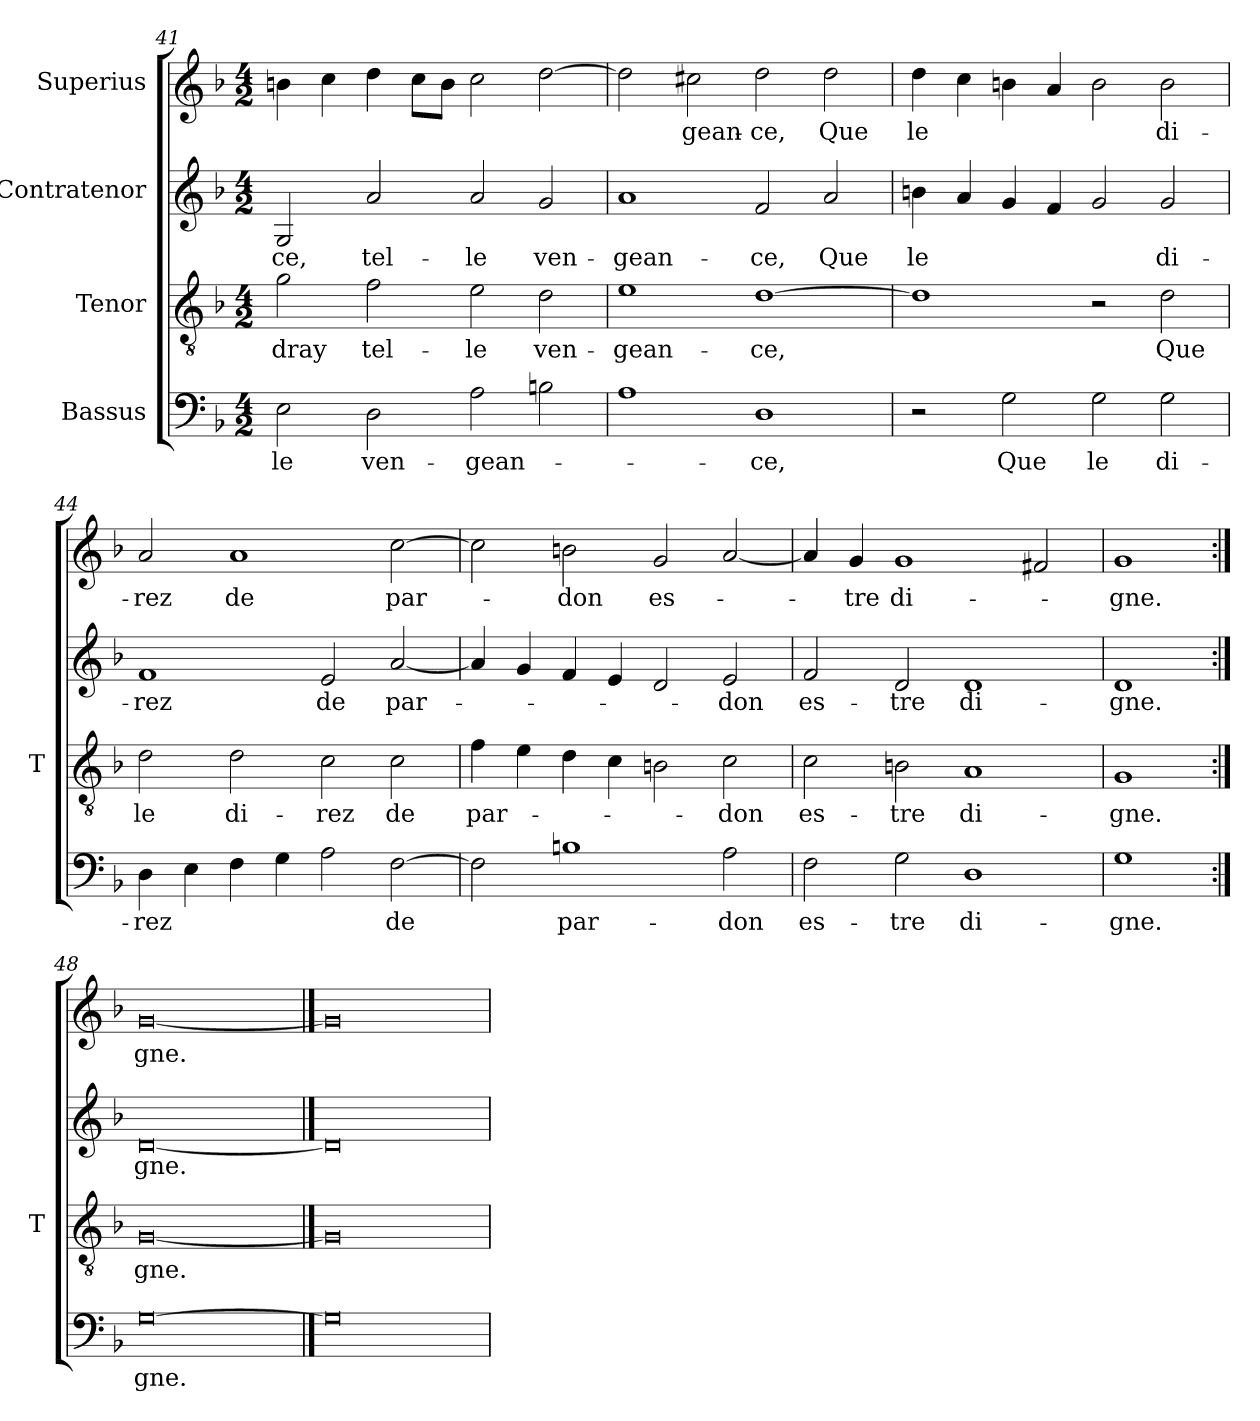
**kern	**text	**kern	**text	**kern	**text	**kern	**text
*part4	*part4	*part3	*part3	*part2	*part2	*part1	*part1
*staff4	*staff4	*staff3	*staff3	*staff2	*staff2	*staff1	*staff1
*I"Bassus	*	*I"Tenor	*	*I"Contratenor	*	*I"Superius	*
*	*	*I'T	*	*	*	*	*
*clefF4	*	*clefGv2	*	*clefG2	*	*clefG2	*
*k[b-]	*	*k[b-]	*	*k[b-]	*	*k[b-]	*
*M4/2	*	*M4/2	*	*M4/2	*	*M4/2	*
=41	=41	=41	=41	=41	=41	=41	=41
2E	-le	2g	-dray	2G	-ce,	4b	.
.	.	.	.	.	.	4cc	.
2D	ven-	2f	tel-	2a	tel-	4dd	.
.	.	.	.	.	.	8ccL	.
.	.	.	.	.	.	8bJ	.
2A	gean-	2e	-le	2a	-le	2cc	.
2Bn	.	2d	ven-	2g	ven-	[2dd	.
=42	=42	=42	=42	=42	=42	=42	=42
1A	.	1e	gean-	1a	gean-	2dd]	.
.	.	.	.	.	.	2cc#X	gean-
1D	-ce,	[1d	-ce,	2f	-ce,	2dd	-ce,
.	.	.	.	2a	-Que	2dd	-Que
=43	=43	=43	=43	=43	=43	=43	=43
2r	.	1d]	.	4bn	-le	4dd	-le
.	.	.	.	4a	.	4cc	.
2G	-Que	.	.	4g	.	4b	.
.	.	.	.	4f	.	4a	.
2G	-le	2r	.	2g	.	2b	.
2G	di-	2d	-Que	2g	di-	2b	di-
=44	=44	=44	=44	=44	=44	=44	=44
4D	-rez	2d	-le	1f	-rez	2a	-rez
4E	.	.	.	.	.	.	.
4F	.	2d	di-	.	.	1a	-de
4G	.	.	.	.	.	.	.
2A	.	2c	-rez	2e	-de	.	.
[2F	-de	2c	-de	[2a	par-	[2cc	par-
=45	=45	=45	=45	=45	=45	=45	=45
2F]	.	4f	par-	4a]	.	2cc]	.
.	.	4e	.	4g	.	.	.
1Bn	par-	4d	.	4f	.	2b	-don
.	.	4c	.	4e	.	.	.
.	.	2Bn	.	2d	.	2g	es-
2A	-don	2c	-don	2e	-don	[2a	.
=46	=46	=46	=46	=46	=46	=46	=46
2F	es-	2c	es-	2f	es-	4a]	.
.	.	.	.	.	.	4g	-tre
2G	-tre	2Bn	-tre	2d	-tre	1g	di-
1D	di-	1A	di-	1d	di-	.	.
.	.	.	.	.	.	2f#X	.
=47	=47	=47	=47	=47	=47	=47	=47
1G	-gne.	1G	-gne.	1d	-gne.	1g	-gne.
=48:|!	=48:|!	=48:|!	=48:|!	=48:|!	=48:|!	=48:|!	=48:|!
[0G	-gne.	[0G	-gne.	[0d	-gne.	[0g	-gne.
==49	==49	==49	==49	==49	==49	==49	==49
0G]	.	0G]	.	0d]	.	0g]	.
=	=	=	=	=	=	=	=
*-	*-	*-	*-	*-	*-	*-	*-
